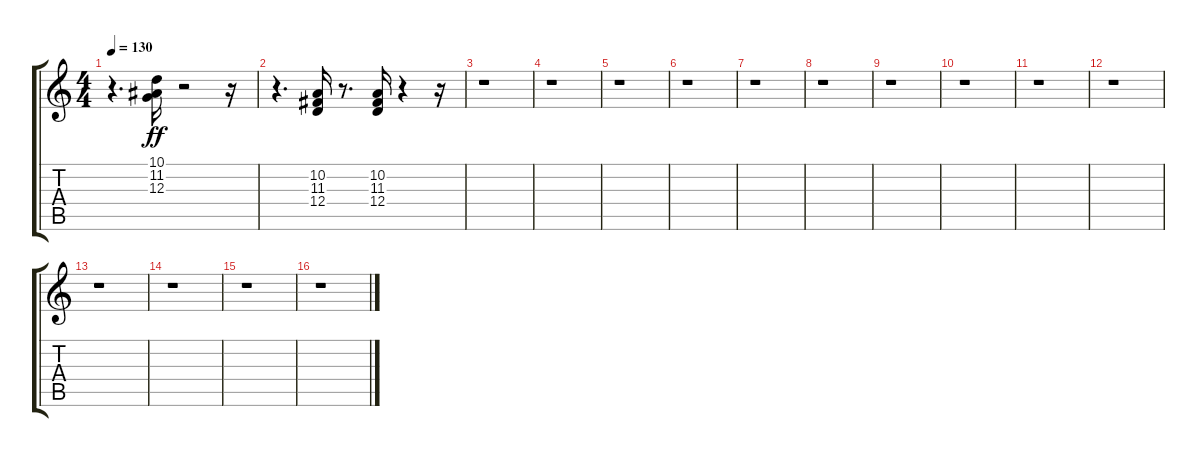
\track "" {instrument percussiveorgan}
\staff {score tabs}
\tuning (E4 B3 G3 D3 A2 E2) {hide}
\ts (4 4)
\tempo 130
\clef g2
\ks c
r.4{d dy ff} (10.1 11.2 12.3).16 r.2 r.16 |
r.4{d} (10.2 11.3 12.4).16 r.8{d} (10.2 11.3 12.4).16 r.4 r.16 |
r.1 |
r.1 |
r.1 |
r.1 |
r.1 |
r.1 |
r.1 |
r.1 |
r.1 |
r.1 |
r.1 |
r.1 |
r.1 |
r.1
